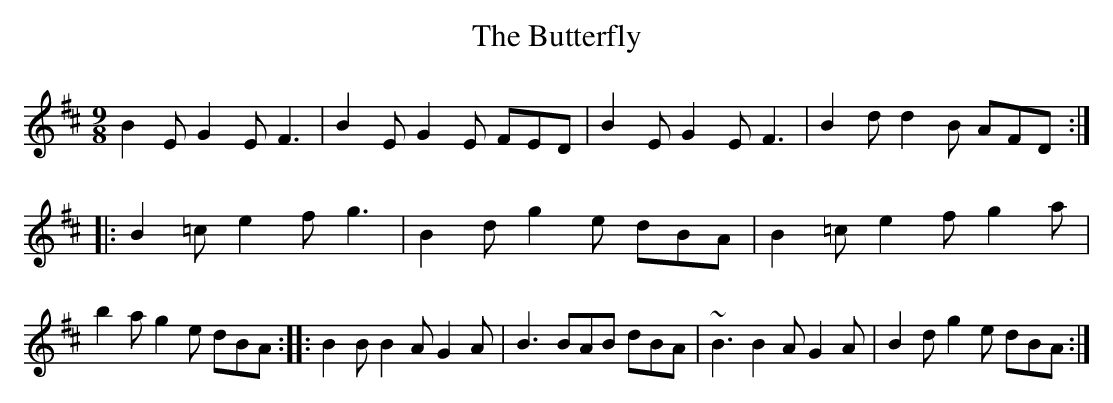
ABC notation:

X:1
T:Butterfly, The
M:9/8
K:EDor
B2EG2EF3|B2EG2E FED|B2EG2EF3|B2dd2B AFD::\
B2=ce2fg3|B2d g2e dBA|B2=ce2fg2a|b2ag2e dBA::\
B2BB2AG2A|B3 BAB dBA|~B3 B2AG2A|B2dg2e dBA:|
